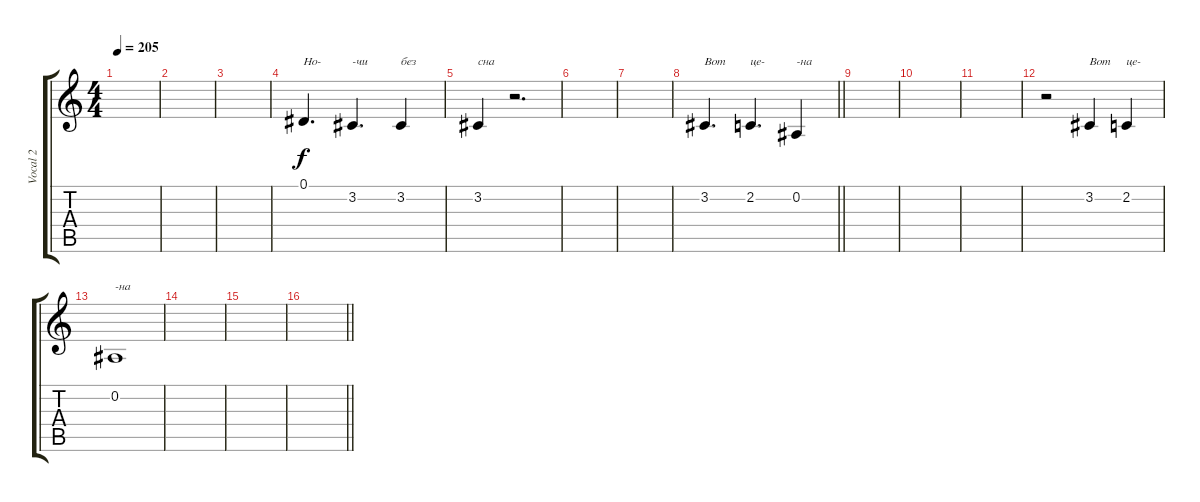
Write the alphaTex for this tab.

\track ("Vocal 2" "Vocal 2") {instrument tenorsax}
\staff {score tabs}
\tuning (Eb4 Bb3 Gb3 Db3 Ab2 Db2) {hide}
\ts (4 4)
\tempo 205
\clef g2
\ks c
|
|
|
0.1.4{d txt "Но-"} 3.2.4{d txt "-чи"} 3.2.4{txt "без"} |
3.2.4{txt "сна"} r.2{d} |
|
|
\barLineRight lightlight
3.2.4{d txt "Вот"} 2.2.4{d txt "це-"} 0.2.4{txt "-на"} |
|
|
|
r.2 3.2.4{txt "Вот"} 2.2.4{txt "це-"} |
0.2.1{txt "-на"} |
|
|
\barLineRight lightlight
